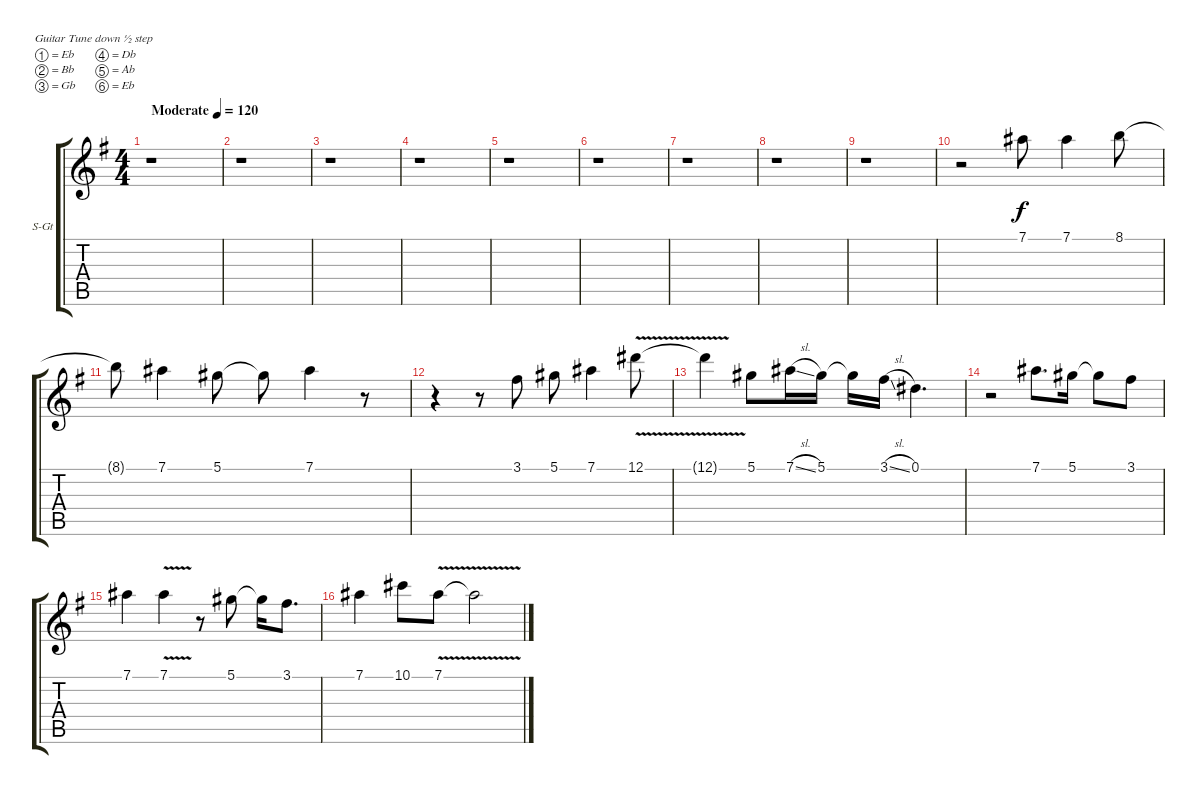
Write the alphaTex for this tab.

\bracketExtendMode groupsimilarinstruments
\firstSystemTrackNameOrientation horizontal
\otherSystemsTrackNameOrientation horizontal
\track ("Lead Vocals - Doogie White" "S-Gt") {instrument flute}
\staff {score tabs}
\tuning (Eb4 Bb3 Gb3 Db3 Ab2 Eb2)
\displaytranspose 12
\ts (4 4)
\beaming (8 2 2 2 2)
\tempo (120 "Moderate")
\clef g2
\ks eminor
r.1{dy f instrument flute} |
r.1 |
r.1 |
r.1 |
r.1 |
r.1 |
r.1 |
r.1 |
r.1 |
r.2 7.1.8 7.1.4 8.1.8 |
8.1{t}.8 7.1.4 5.1.8 5.1{t}.8 7.1.4 r.8 |
r.4 r.8 3.1.8 5.1.8 7.1.4 12.1{v}.8 |
12.1{v t}.4 5.1.8 7.1{sl}.16 5.1.16 5.1{t}.16 3.1{sl}.16 0.1.4{d} |
r.2 7.1.8{d} 5.1.16 5.1{t}.8 3.1.8 |
7.1.4 7.1{v}.4 r.8 5.1.8 5.1{t}.16 3.1.8{d} |
7.1.4 10.1.8 7.1{v}.8 7.1{v t}.2
